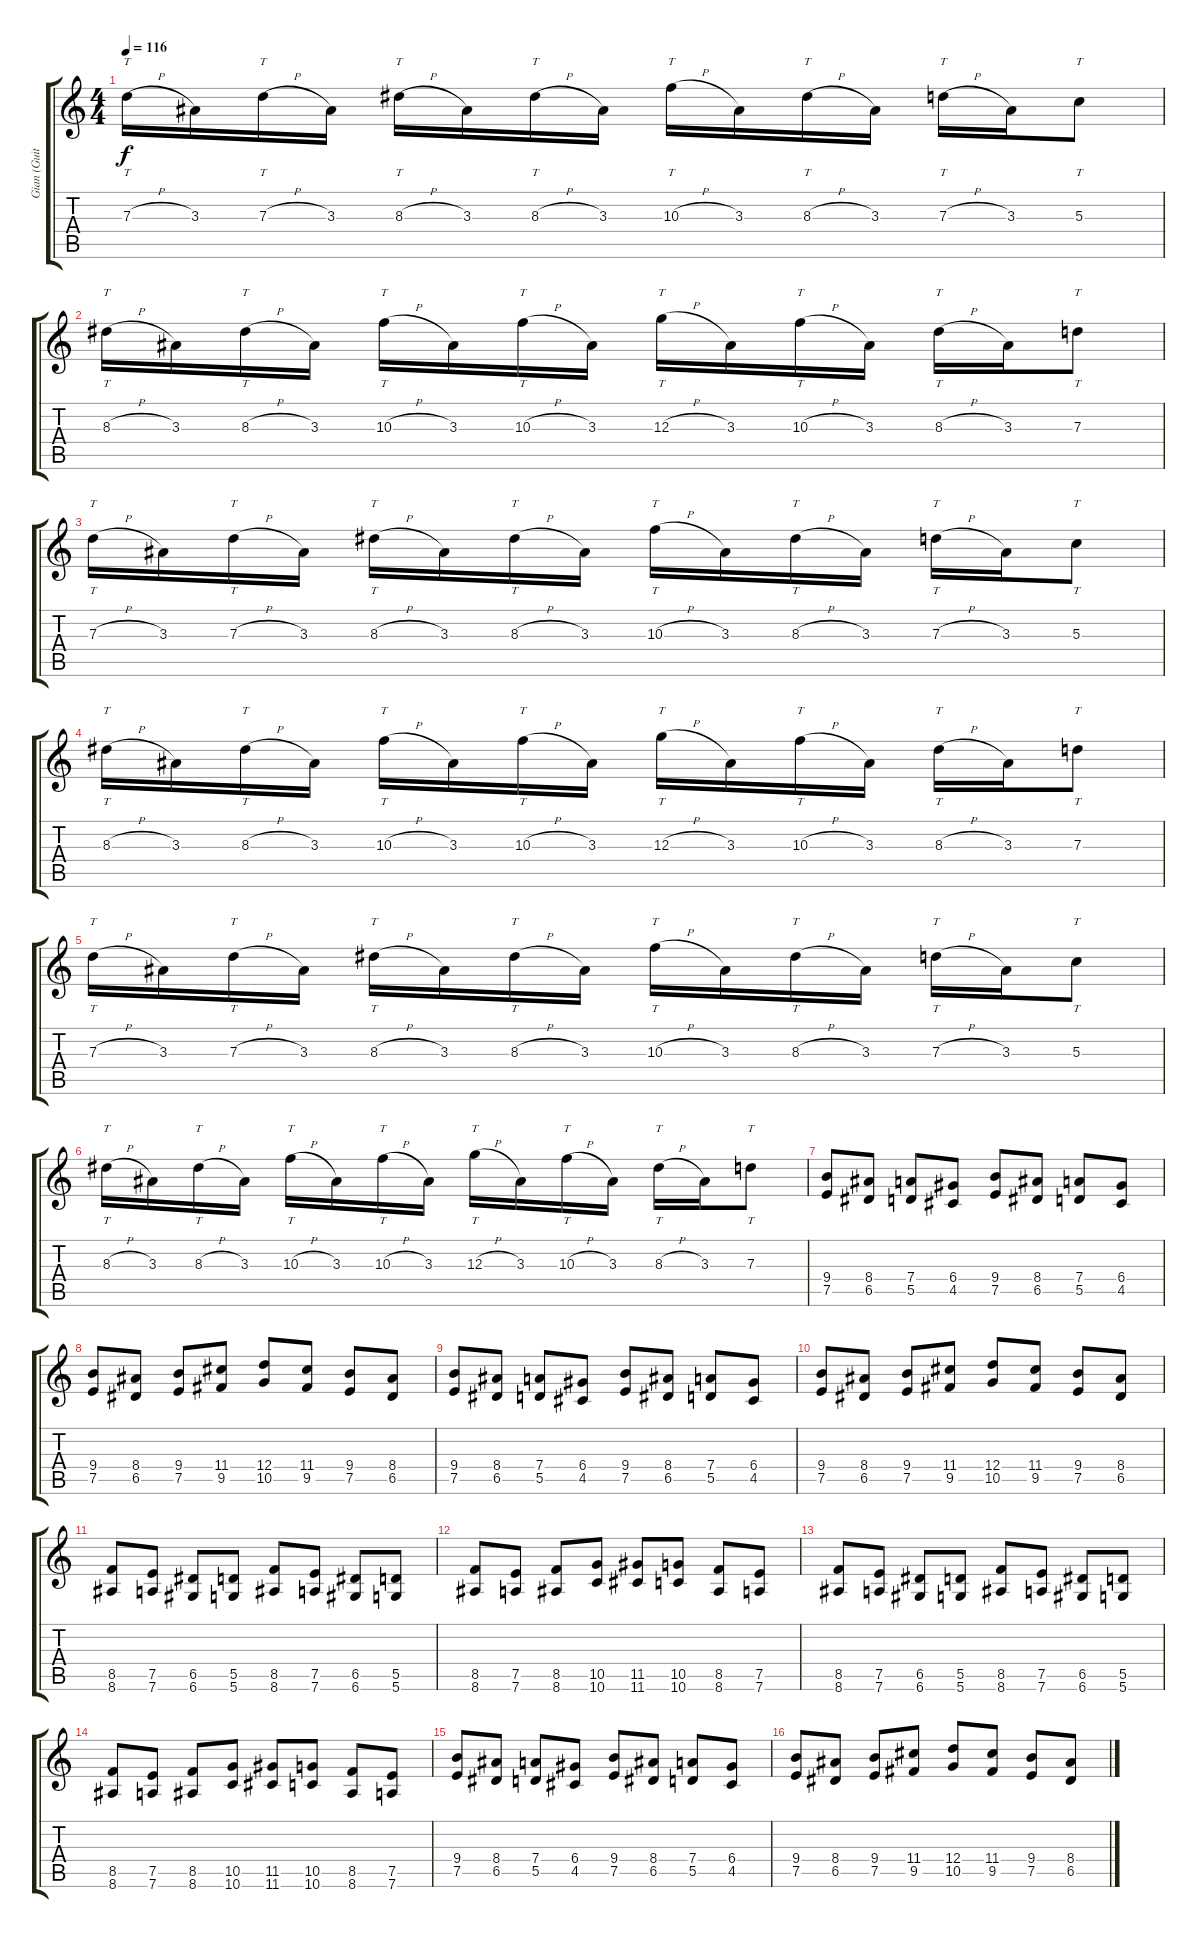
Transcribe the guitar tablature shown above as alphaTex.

\track ("Gian (Guitar)" "Gian (Guit") {instrument overdrivenguitar}
\staff {score tabs}
\tuning (E4 B3 G3 D3 A2 D2) {hide}
\ts (4 4)
\tempo 116
\clef g2
\ks c
7.3{h}.16{tt dy f} 3.3.16 7.3{h}.16{tt} 3.3.16 8.3{h}.16{tt} 3.3.16 8.3{h}.16{tt} 3.3.16 10.3{h}.16{tt} 3.3.16 8.3{h}.16{tt} 3.3.16 7.3{h}.16{tt} 3.3.16 5.3.8{tt} |
8.3{h}.16{tt} 3.3.16 8.3{h}.16{tt} 3.3.16 10.3{h}.16{tt} 3.3.16 10.3{h}.16{tt} 3.3.16 12.3{h}.16{tt} 3.3.16 10.3{h}.16{tt} 3.3.16 8.3{h}.16{tt} 3.3.16 7.3.8{tt} |
7.3{h}.16{tt} 3.3.16 7.3{h}.16{tt} 3.3.16 8.3{h}.16{tt} 3.3.16 8.3{h}.16{tt} 3.3.16 10.3{h}.16{tt} 3.3.16 8.3{h}.16{tt} 3.3.16 7.3{h}.16{tt} 3.3.16 5.3.8{tt} |
8.3{h}.16{tt} 3.3.16 8.3{h}.16{tt} 3.3.16 10.3{h}.16{tt} 3.3.16 10.3{h}.16{tt} 3.3.16 12.3{h}.16{tt} 3.3.16 10.3{h}.16{tt} 3.3.16 8.3{h}.16{tt} 3.3.16 7.3.8{tt} |
7.3{h}.16{tt} 3.3.16 7.3{h}.16{tt} 3.3.16 8.3{h}.16{tt} 3.3.16 8.3{h}.16{tt} 3.3.16 10.3{h}.16{tt} 3.3.16 8.3{h}.16{tt} 3.3.16 7.3{h}.16{tt} 3.3.16 5.3.8{tt} |
8.3{h}.16{tt} 3.3.16 8.3{h}.16{tt} 3.3.16 10.3{h}.16{tt} 3.3.16 10.3{h}.16{tt} 3.3.16 12.3{h}.16{tt} 3.3.16 10.3{h}.16{tt} 3.3.16 8.3{h}.16{tt} 3.3.16 7.3.8{tt} |
(9.4 7.5).8 (8.4 6.5).8 (7.4 5.5).8 (6.4 4.5).8 (9.4 7.5).8 (8.4 6.5).8 (7.4 5.5).8 (6.4 4.5).8 |
(9.4 7.5).8 (8.4 6.5).8 (9.4 7.5).8 (11.4 9.5).8 (12.4 10.5).8 (11.4 9.5).8 (9.4 7.5).8 (8.4 6.5).8 |
(9.4 7.5).8 (8.4 6.5).8 (7.4 5.5).8 (6.4 4.5).8 (9.4 7.5).8 (8.4 6.5).8 (7.4 5.5).8 (6.4 4.5).8 |
(9.4 7.5).8 (8.4 6.5).8 (9.4 7.5).8 (11.4 9.5).8 (12.4 10.5).8 (11.4 9.5).8 (9.4 7.5).8 (8.4 6.5).8 |
(8.5 8.6).8 (7.5 7.6).8 (6.5 6.6).8 (5.5 5.6).8 (8.5 8.6).8 (7.5 7.6).8 (6.5 6.6).8 (5.5 5.6).8 |
(8.5 8.6).8 (7.5 7.6).8 (8.5 8.6).8 (10.5 10.6).8 (11.5 11.6).8 (10.5 10.6).8 (8.5 8.6).8 (7.5 7.6).8 |
(8.5 8.6).8 (7.5 7.6).8 (6.5 6.6).8 (5.5 5.6).8 (8.5 8.6).8 (7.5 7.6).8 (6.5 6.6).8 (5.5 5.6).8 |
(8.5 8.6).8 (7.5 7.6).8 (8.5 8.6).8 (10.5 10.6).8 (11.5 11.6).8 (10.5 10.6).8 (8.5 8.6).8 (7.5 7.6).8 |
(9.4 7.5).8 (8.4 6.5).8 (7.4 5.5).8 (6.4 4.5).8 (9.4 7.5).8 (8.4 6.5).8 (7.4 5.5).8 (6.4 4.5).8 |
(9.4 7.5).8 (8.4 6.5).8 (9.4 7.5).8 (11.4 9.5).8 (12.4 10.5).8 (11.4 9.5).8 (9.4 7.5).8 (8.4 6.5).8
